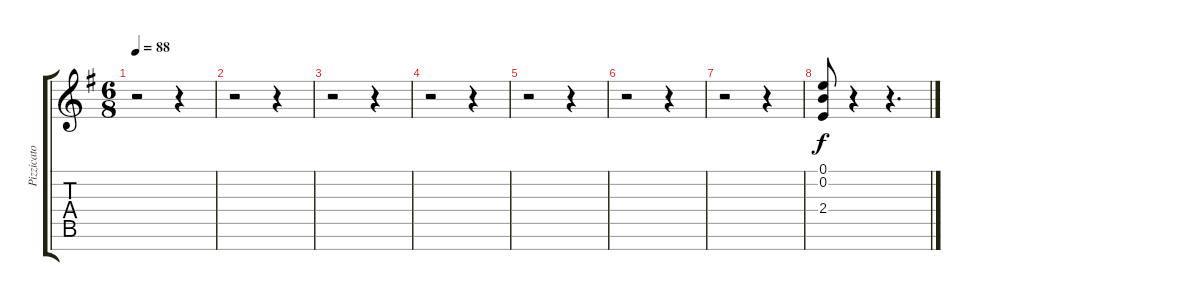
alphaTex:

\track ("Pizzicato Strings" "Pizzicato ") {instrument pizzicatostrings}
\staff {score tabs}
\tuning (E5 B4 G4 D4 A3 E3 B2) {hide}
\ts (6 8)
\tempo 88
\clef g2
\ks g
r.2{dy f} r.4 |
r.2 r.4 |
r.2 r.4 |
r.2 r.4 |
r.2 r.4 |
r.2 r.4 |
r.2 r.4 |
(0.1 0.2 2.4).8 r.4 r.4{d}
